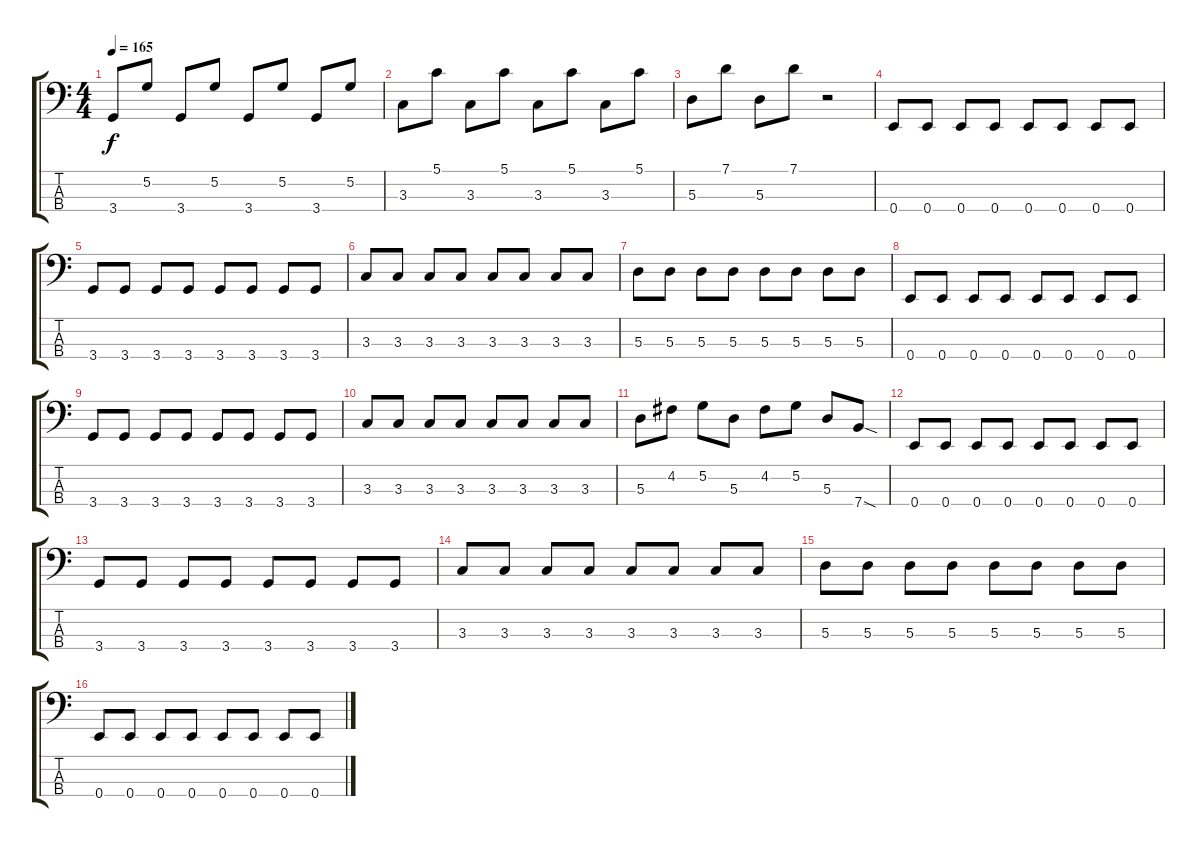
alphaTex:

\track "" {instrument electricbassfinger}
\staff {score tabs}
\tuning (G2 D2 A1 E1) {hide}
\ts (4 4)
\tempo 165
\clef f4
\ks c
3.4.8{dy f} 5.2.8 3.4.8 5.2.8 3.4.8 5.2.8 3.4.8 5.2.8 |
3.3.8 5.1.8 3.3.8 5.1.8 3.3.8 5.1.8 3.3.8 5.1.8 |
5.3.8 7.1.8 5.3.8 7.1.8 r.2 |
0.4.8 0.4.8 0.4.8 0.4.8 0.4.8 0.4.8 0.4.8 0.4.8 |
3.4.8 3.4.8 3.4.8 3.4.8 3.4.8 3.4.8 3.4.8 3.4.8 |
3.3.8 3.3.8 3.3.8 3.3.8 3.3.8 3.3.8 3.3.8 3.3.8 |
5.3.8 5.3.8 5.3.8 5.3.8 5.3.8 5.3.8 5.3.8 5.3.8 |
0.4.8 0.4.8 0.4.8 0.4.8 0.4.8 0.4.8 0.4.8 0.4.8 |
3.4.8 3.4.8 3.4.8 3.4.8 3.4.8 3.4.8 3.4.8 3.4.8 |
3.3.8 3.3.8 3.3.8 3.3.8 3.3.8 3.3.8 3.3.8 3.3.8 |
5.3.8 4.2.8 5.2.8 5.3.8 4.2.8 5.2.8 5.3.8 7.4{sod}.8 |
0.4.8 0.4.8 0.4.8 0.4.8 0.4.8 0.4.8 0.4.8 0.4.8 |
3.4.8 3.4.8 3.4.8 3.4.8 3.4.8 3.4.8 3.4.8 3.4.8 |
3.3.8 3.3.8 3.3.8 3.3.8 3.3.8 3.3.8 3.3.8 3.3.8 |
5.3.8 5.3.8 5.3.8 5.3.8 5.3.8 5.3.8 5.3.8 5.3.8 |
0.4.8 0.4.8 0.4.8 0.4.8 0.4.8 0.4.8 0.4.8 0.4.8
